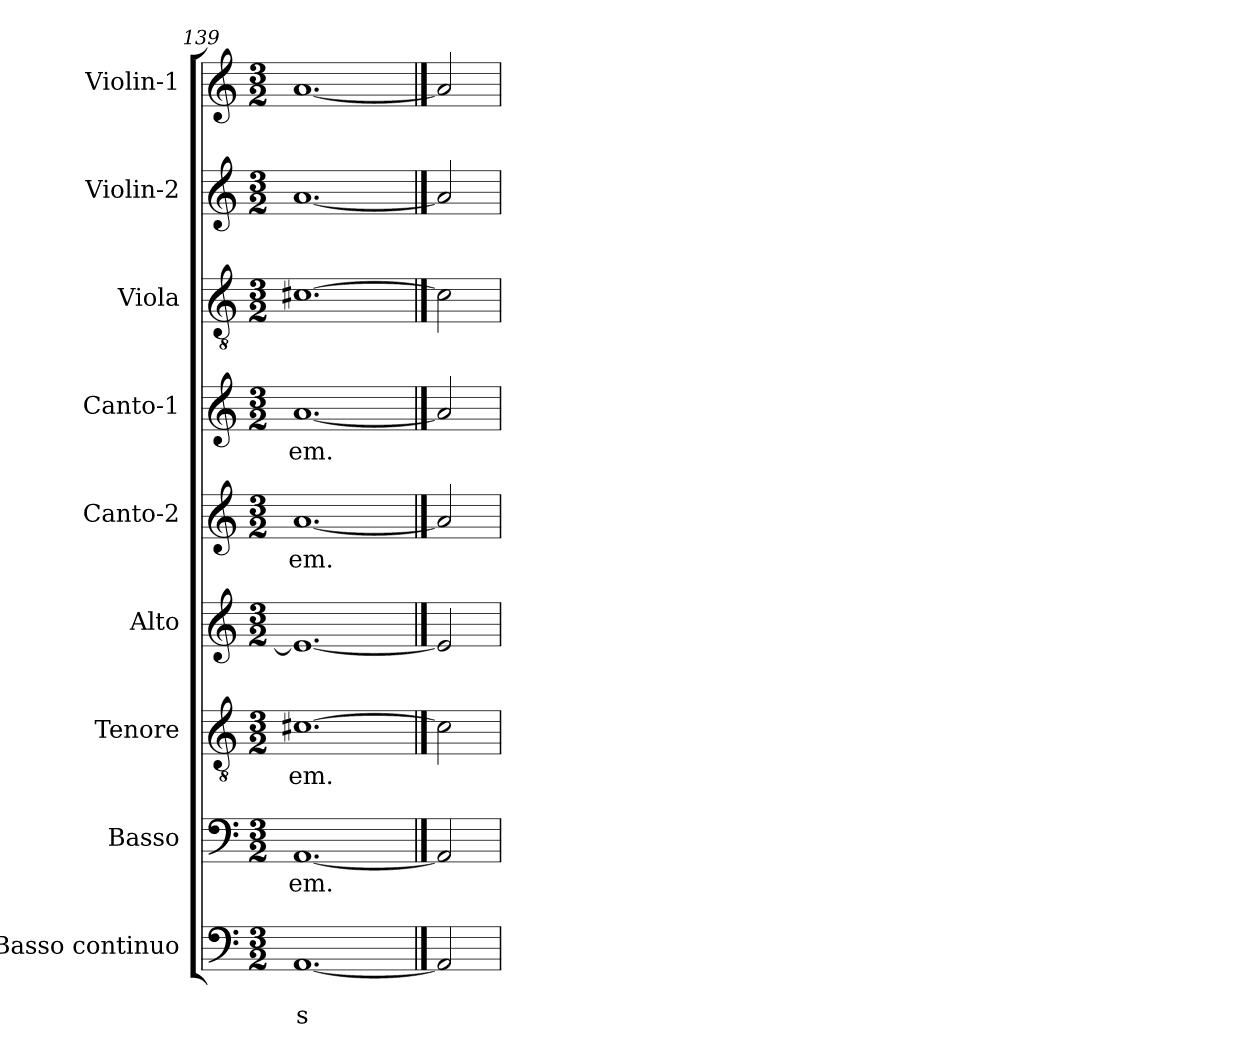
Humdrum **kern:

**kern	**text	**text	**kern	**text	**kern	**text	**kern	**kern	**text	**kern	**text	**kern	**kern	**kern
*part9	*part9	*part9	*part8	*part8	*part7	*part7	*part6	*part5	*part5	*part4	*part4	*part3	*part2	*part1
*staff9	*staff9	*staff9	*staff8	*staff8	*staff7	*staff7	*staff6	*staff5	*staff5	*staff4	*staff4	*staff3	*staff2	*staff1
*I"Basso continuo	*	*	*I"Basso	*	*I"Tenore	*	*I"Alto	*I"Canto-2	*	*I"Canto-1	*	*I"Viola	*I"Violin-2	*I"Violin-1
*	*	*	*I'B	*	*I'T	*	*I'A	*I'C2	*	*I'C1	*	*I'Va	*I'Vi2	*I'Vi1
*clefF4	*	*	*clefF4	*	*clefGv2	*	*clefG2	*clefG2	*	*clefG2	*	*clefGv2	*clefG2	*clefG2
*k[]	*	*	*k[]	*	*k[]	*	*k[]	*k[]	*	*k[]	*	*k[]	*k[]	*k[]
*C:	*	*	*C:	*	*C:	*	*C:	*C:	*	*C:	*	*C:	*C:	*C:
*M3/2	*	*	*M3/2	*	*M3/2	*	*M3/2	*M3/2	*	*M3/2	*	*M3/2	*M3/2	*M3/2
=139	=139	=139	=139	=139	=139	=139	=139	=139	=139	=139	=139	=139	=139	=139
!	!	!LO:LY:b	!	!	!	!	!	!	!	!	!	!	!	!
!	!	!	!	!LO:LY:b	!	!	!	!	!	!	!	!	!	!
!	!	!	!	!	!	!LO:LY:b	!	!	!	!	!	!	!	!
!	!	!	!	!	!	!	!	!	!LO:LY:b	!	!	!	!	!
!	!	!	!	!	!	!	!	!	!	!	!LO:LY:b	!	!	!
[1.AA	.	s	[1.AA	-em.	[1.c#X	-em.	1.e_	[1.a	-em.	[1.a	-em.	[1.c#X	[1.a	[1.a
==140	==140	==140	==140	==140	==140	==140	==140	==140	==140	==140	==140	==140	==140	==140
2AA]	.	.	2AA]	.	2c#]	.	2e]	2a]	.	2a]	.	2c#]	2a]	2a]
=	=	=	=	=	=	=	=	=	=	=	=	=	=	=
*-	*-	*-	*-	*-	*-	*-	*-	*-	*-	*-	*-	*-	*-	*-
